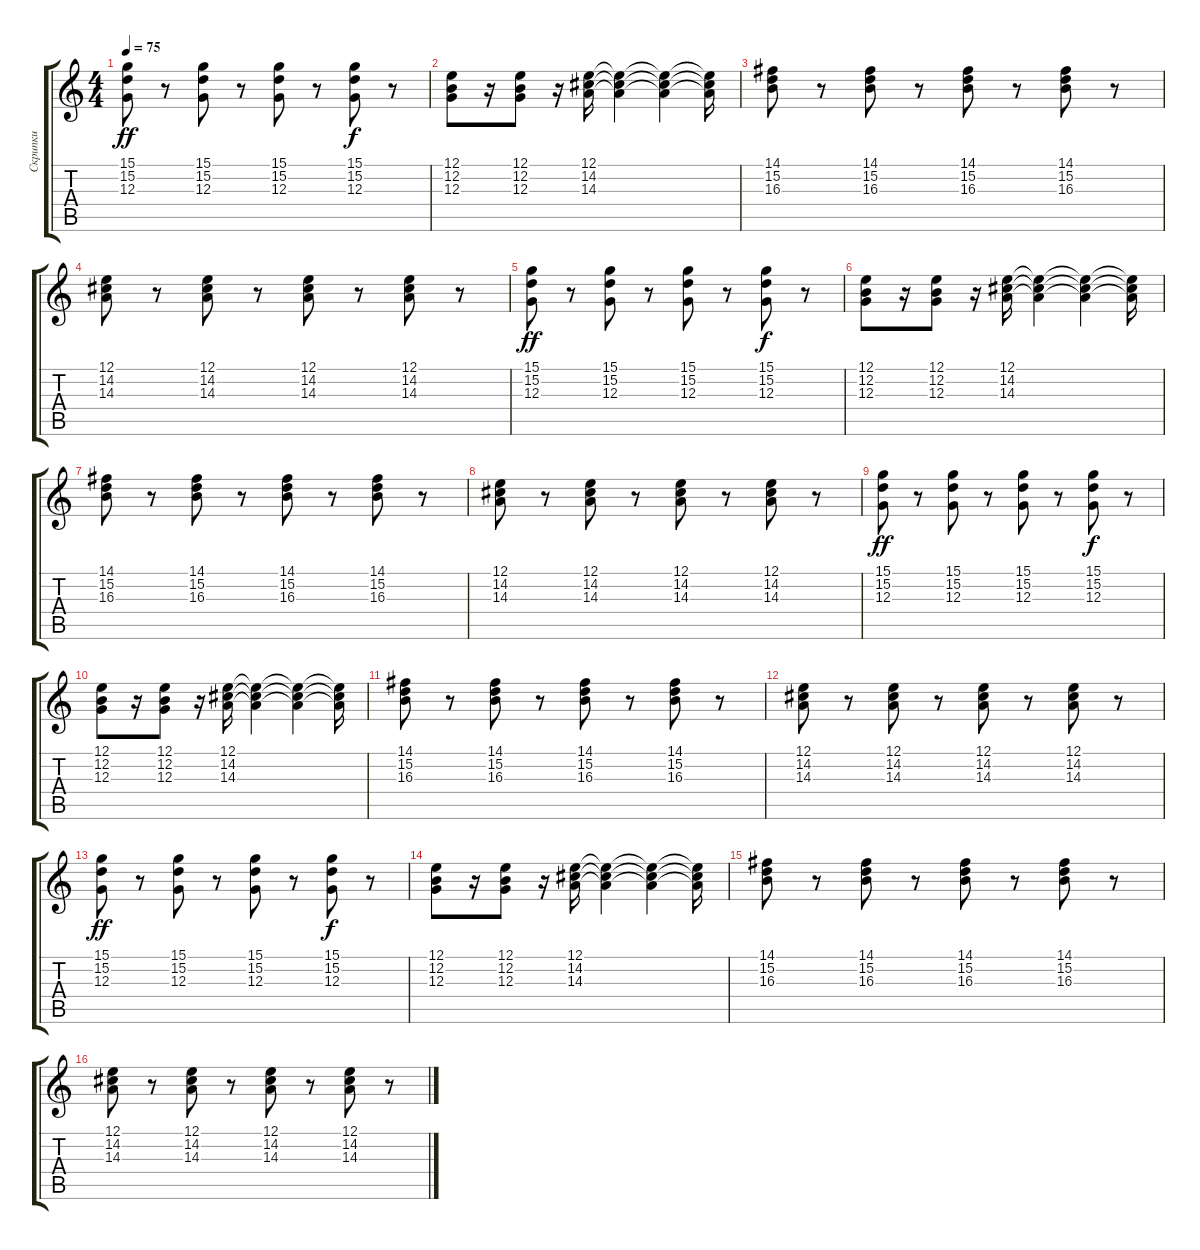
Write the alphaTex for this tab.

\track ("Скрипки" "Скрипки") {instrument stringensemble2}
\staff {score tabs}
\tuning (E4 B3 G3 D3 A2 E2) {hide}
\ts (4 4)
\tempo 75
\clef g2
\ks c
(15.1 15.2 12.3).8{dy ff} r.8 (15.1 15.2 12.3).8 r.8 (15.1 15.2 12.3).8 r.8 (15.1 15.2 12.3).8{dy f} r.8 |
(12.1 12.2 12.3).8 r.16 (12.1 12.2 12.3).8 r.16 (12.1 14.2 14.3).16 (12.1{t} 14.2{t} 14.3{t}).4 (12.1{t} 14.2{t} 14.3{t}).4 (12.1{t} 14.2{t} 14.3{t}).16 |
(14.1 15.2 16.3).8 r.8 (14.1 15.2 16.3).8 r.8 (14.1 15.2 16.3).8 r.8 (14.1 15.2 16.3).8 r.8 |
(12.1 14.2 14.3).8 r.8 (12.1 14.2 14.3).8 r.8 (12.1 14.2 14.3).8 r.8 (12.1 14.2 14.3).8 r.8 |
(15.1 15.2 12.3).8{dy ff} r.8 (15.1 15.2 12.3).8 r.8 (15.1 15.2 12.3).8 r.8 (15.1 15.2 12.3).8{dy f} r.8 |
(12.1 12.2 12.3).8 r.16 (12.1 12.2 12.3).8 r.16 (12.1 14.2 14.3).16 (12.1{t} 14.2{t} 14.3{t}).4 (12.1{t} 14.2{t} 14.3{t}).4 (12.1{t} 14.2{t} 14.3{t}).16 |
(14.1 15.2 16.3).8{volume 0} r.8 (14.1 15.2 16.3).8 r.8 (14.1 15.2 16.3).8 r.8 (14.1 15.2 16.3).8 r.8 |
(12.1 14.2 14.3).8 r.8 (12.1 14.2 14.3).8 r.8 (12.1 14.2 14.3).8 r.8 (12.1 14.2 14.3).8 r.8 |
(15.1 15.2 12.3).8{dy ff} r.8 (15.1 15.2 12.3).8 r.8 (15.1 15.2 12.3).8 r.8 (15.1 15.2 12.3).8{dy f} r.8 |
(12.1 12.2 12.3).8 r.16 (12.1 12.2 12.3).8 r.16 (12.1 14.2 14.3).16 (12.1{t} 14.2{t} 14.3{t}).4 (12.1{t} 14.2{t} 14.3{t}).4 (12.1{t} 14.2{t} 14.3{t}).16 |
(14.1 15.2 16.3).8 r.8 (14.1 15.2 16.3).8 r.8 (14.1 15.2 16.3).8 r.8 (14.1 15.2 16.3).8 r.8 |
(12.1 14.2 14.3).8 r.8 (12.1 14.2 14.3).8 r.8 (12.1 14.2 14.3).8 r.8 (12.1 14.2 14.3).8 r.8 |
(15.1 15.2 12.3).8{dy ff} r.8 (15.1 15.2 12.3).8 r.8 (15.1 15.2 12.3).8 r.8 (15.1 15.2 12.3).8{dy f} r.8 |
(12.1 12.2 12.3).8 r.16 (12.1 12.2 12.3).8 r.16 (12.1 14.2 14.3).16 (12.1{t} 14.2{t} 14.3{t}).4 (12.1{t} 14.2{t} 14.3{t}).4 (12.1{t} 14.2{t} 14.3{t}).16 |
(14.1 15.2 16.3).8 r.8 (14.1 15.2 16.3).8 r.8 (14.1 15.2 16.3).8 r.8 (14.1 15.2 16.3).8 r.8 |
(12.1 14.2 14.3).8 r.8 (12.1 14.2 14.3).8 r.8 (12.1 14.2 14.3).8 r.8 (12.1 14.2 14.3).8 r.8
